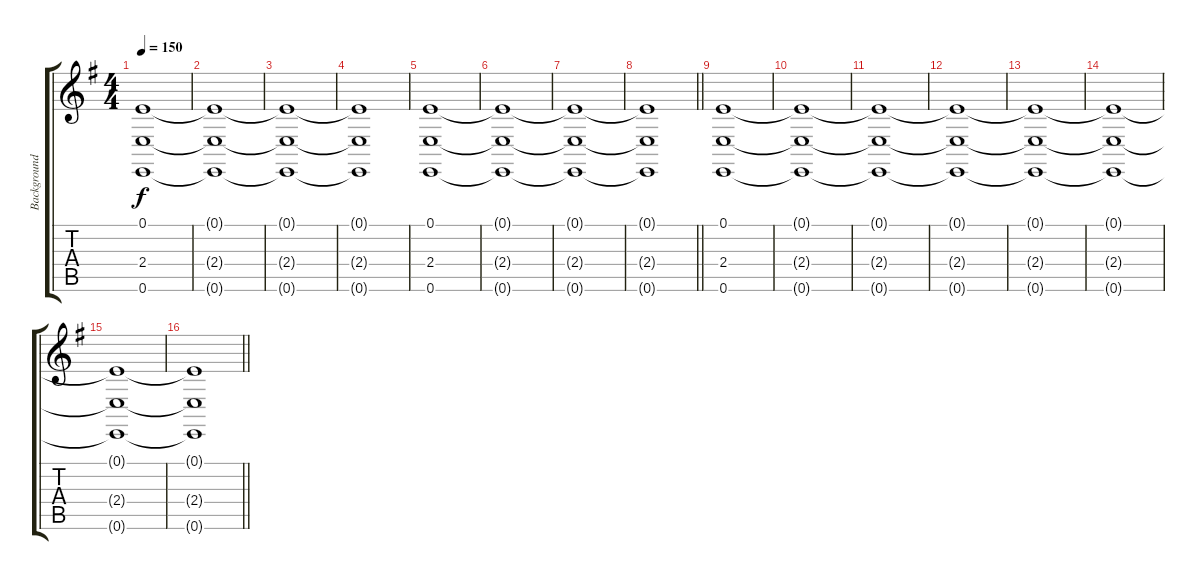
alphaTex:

\track ("Background" "Background") {instrument pad2warm}
\staff {score tabs}
\tuning (E4 B3 G3 D3 A2 E2) {hide}
\ts (4 4)
\section ("" "")
\tempo 150
\clef g2
\ks eminor
(0.1 2.4 0.6).1{dy f} |
(0.1{t} 2.4{t} 0.6{t}).1 |
(0.1{t} 2.4{t} 0.6{t}).1 |
(0.1{t} 2.4{t} 0.6{t}).1 |
(0.1 2.4 0.6).1 |
(0.1{t} 2.4{t} 0.6{t}).1 |
(0.1{t} 2.4{t} 0.6{t}).1 |
\barLineRight lightlight
(0.1{t} 2.4{t} 0.6{t}).1 |
\section ("" "")
(0.1 2.4 0.6).1 |
(0.1{t} 2.4{t} 0.6{t}).1 |
(0.1{t} 2.4{t} 0.6{t}).1 |
(0.1{t} 2.4{t} 0.6{t}).1 |
(0.1{t} 2.4{t} 0.6{t}).1 |
(0.1{t} 2.4{t} 0.6{t}).1 |
(0.1{t} 2.4{t} 0.6{t}).1 |
\barLineRight lightlight
(0.1{t} 2.4{t} 0.6{t}).1
